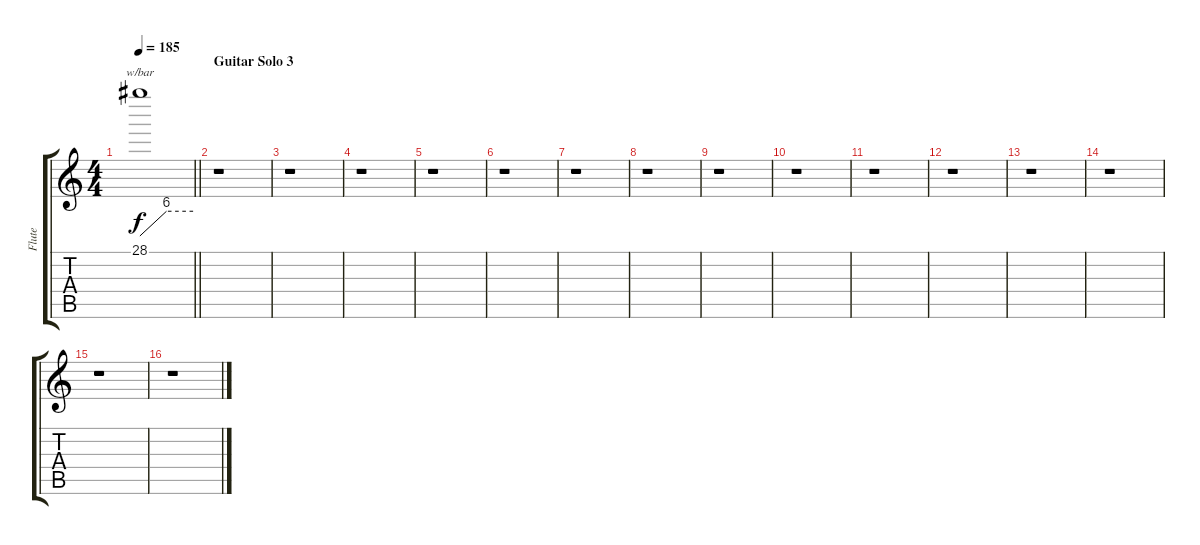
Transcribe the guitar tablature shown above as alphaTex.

\track ("Flute" "Flute") {instrument overdrivenguitar}
\staff {score tabs}
\tuning (E4 B3 G3 D3 A2 E2) {hide}
\ts (4 4)
\tempo 185
\clef g2
\barLineRight lightlight
\ks c
28.1.1{tbe (custom default 0 0 30 24 60 24) dy f} |
\section ("" "Guitar Solo 3")
r.1 |
r.1 |
r.1 |
r.1 |
r.1 |
r.1 |
r.1 |
r.1 |
r.1 |
r.1 |
r.1 |
r.1 |
r.1 |
r.1 |
r.1
